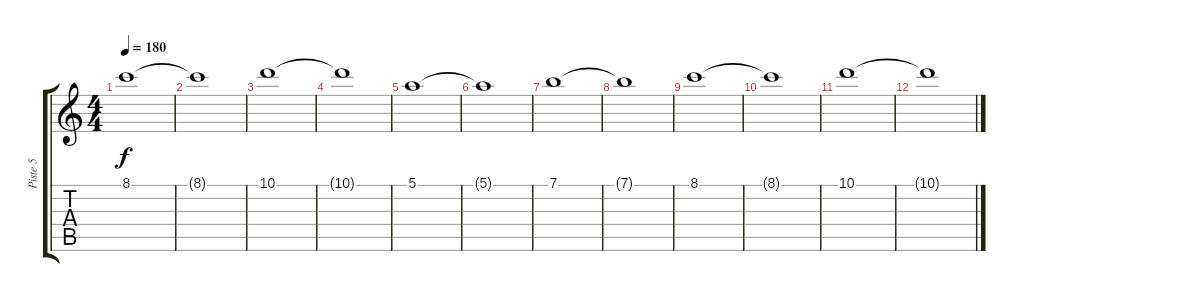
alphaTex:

\track ("Piste 5" "Piste 5") {instrument distortionguitar}
\staff {score tabs}
\tuning (E4 B3 G3 D3 A2 E2) {hide}
\ts (4 4)
\tempo 180
\clef g2
\ks c
8.1.1{dy f} |
8.1{t}.1 |
10.1.1 |
10.1{t}.1 |
5.1.1 |
5.1{t}.1 |
7.1.1 |
7.1{t}.1 |
8.1.1 |
8.1{t}.1 |
10.1.1 |
10.1{t}.1
